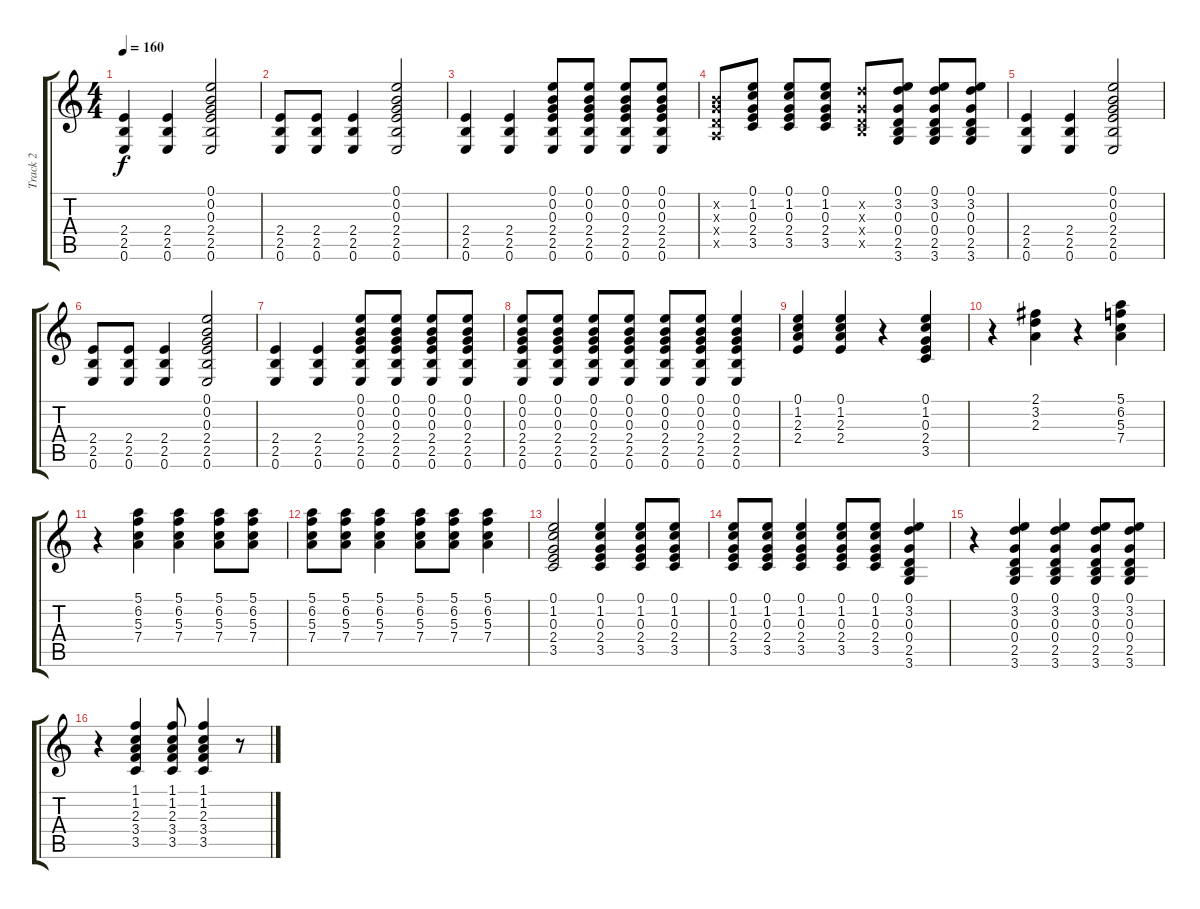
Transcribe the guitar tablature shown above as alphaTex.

\track ("Track 2" "Track 2") {instrument acousticguitarnylon}
\staff {score tabs}
\tuning (E4 B3 G3 D3 A2 E2) {hide}
\ts (4 4)
\tempo 160
\clef g2
\ks c
(2.4 2.5 0.6).4{dy f} (2.4 2.5 0.6).4 (0.1 0.2 0.3 2.4 2.5 0.6).2 |
(2.4 2.5 0.6).8 (2.4 2.5 0.6).8 (2.4 2.5 0.6).4 (0.1 0.2 0.3 2.4 2.5 0.6).2 |
(2.4 2.5 0.6).4 (2.4 2.5 0.6).4 (0.1 0.2 0.3 2.4 2.5 0.6).8 (0.1 0.2 0.3 2.4 2.5 0.6).8 (0.1 0.2 0.3 2.4 2.5 0.6).8 (0.1 0.2 0.3 2.4 2.5 0.6).8 |
(0.2{x} 0.3{x} 0.4{x} 0.5{x}).8 (0.1 1.2 0.3 2.4 3.5).8 (0.1 1.2 0.3 2.4 3.5).8 (0.1 1.2 0.3 2.4 3.5).8 (3.2{x} 0.3{x} 0.4{x} 2.5{x}).8 (0.1 3.2 0.3 0.4 2.5 3.6).8 (0.1 3.2 0.3 0.4 2.5 3.6).8 (0.1 3.2 0.3 0.4 2.5 3.6).8 |
(2.4 2.5 0.6).4 (2.4 2.5 0.6).4 (0.1 0.2 0.3 2.4 2.5 0.6).2 |
(2.4 2.5 0.6).8 (2.4 2.5 0.6).8 (2.4 2.5 0.6).4 (0.1 0.2 0.3 2.4 2.5 0.6).2 |
(2.4 2.5 0.6).4 (2.4 2.5 0.6).4 (0.1 0.2 0.3 2.4 2.5 0.6).8 (0.1 0.2 0.3 2.4 2.5 0.6).8 (0.1 0.2 0.3 2.4 2.5 0.6).8 (0.1 0.2 0.3 2.4 2.5 0.6).8 |
(0.1 0.2 0.3 2.4 2.5 0.6).8 (0.1 0.2 0.3 2.4 2.5 0.6).8 (0.1 0.2 0.3 2.4 2.5 0.6).8 (0.1 0.2 0.3 2.4 2.5 0.6).8 (0.1 0.2 0.3 2.4 2.5 0.6).8 (0.1 0.2 0.3 2.4 2.5 0.6).8 (0.1 0.2 0.3 2.4 2.5 0.6).4 |
(0.1 1.2 2.3 2.4).4 (0.1 1.2 2.3 2.4).4 r.4 (0.1 1.2 0.3 2.4 3.5).4 |
r.4 (2.1 3.2 2.3).4 r.4 (5.1 6.2 5.3 7.4).4 |
r.4 (5.1 6.2 5.3 7.4).4 (5.1 6.2 5.3 7.4).4 (5.1 6.2 5.3 7.4).8 (5.1 6.2 5.3 7.4).8 |
(5.1 6.2 5.3 7.4).8 (5.1 6.2 5.3 7.4).8 (5.1 6.2 5.3 7.4).4 (5.1 6.2 5.3 7.4).8 (5.1 6.2 5.3 7.4).8 (5.1 6.2 5.3 7.4).4 |
(0.1 1.2 0.3 2.4 3.5).2 (0.1 1.2 0.3 2.4 3.5).4 (0.1 1.2 0.3 2.4 3.5).8 (0.1 1.2 0.3 2.4 3.5).8 |
(0.1 1.2 0.3 2.4 3.5).8 (0.1 1.2 0.3 2.4 3.5).8 (0.1 1.2 0.3 2.4 3.5).4 (0.1 1.2 0.3 2.4 3.5).8 (0.1 1.2 0.3 2.4 3.5).8 (0.1 3.2 0.3 0.4 2.5 3.6).4 |
r.4 (0.1 3.2 0.3 0.4 2.5 3.6).4 (0.1 3.2 0.3 0.4 2.5 3.6).4 (0.1 3.2 0.3 0.4 2.5 3.6).8 (0.1 3.2 0.3 0.4 2.5 3.6).8 |
r.4 (1.1 1.2 2.3 3.4 3.5).4 (1.1 1.2 2.3 3.4 3.5).8 (1.1 1.2 2.3 3.4 3.5).4 r.8
